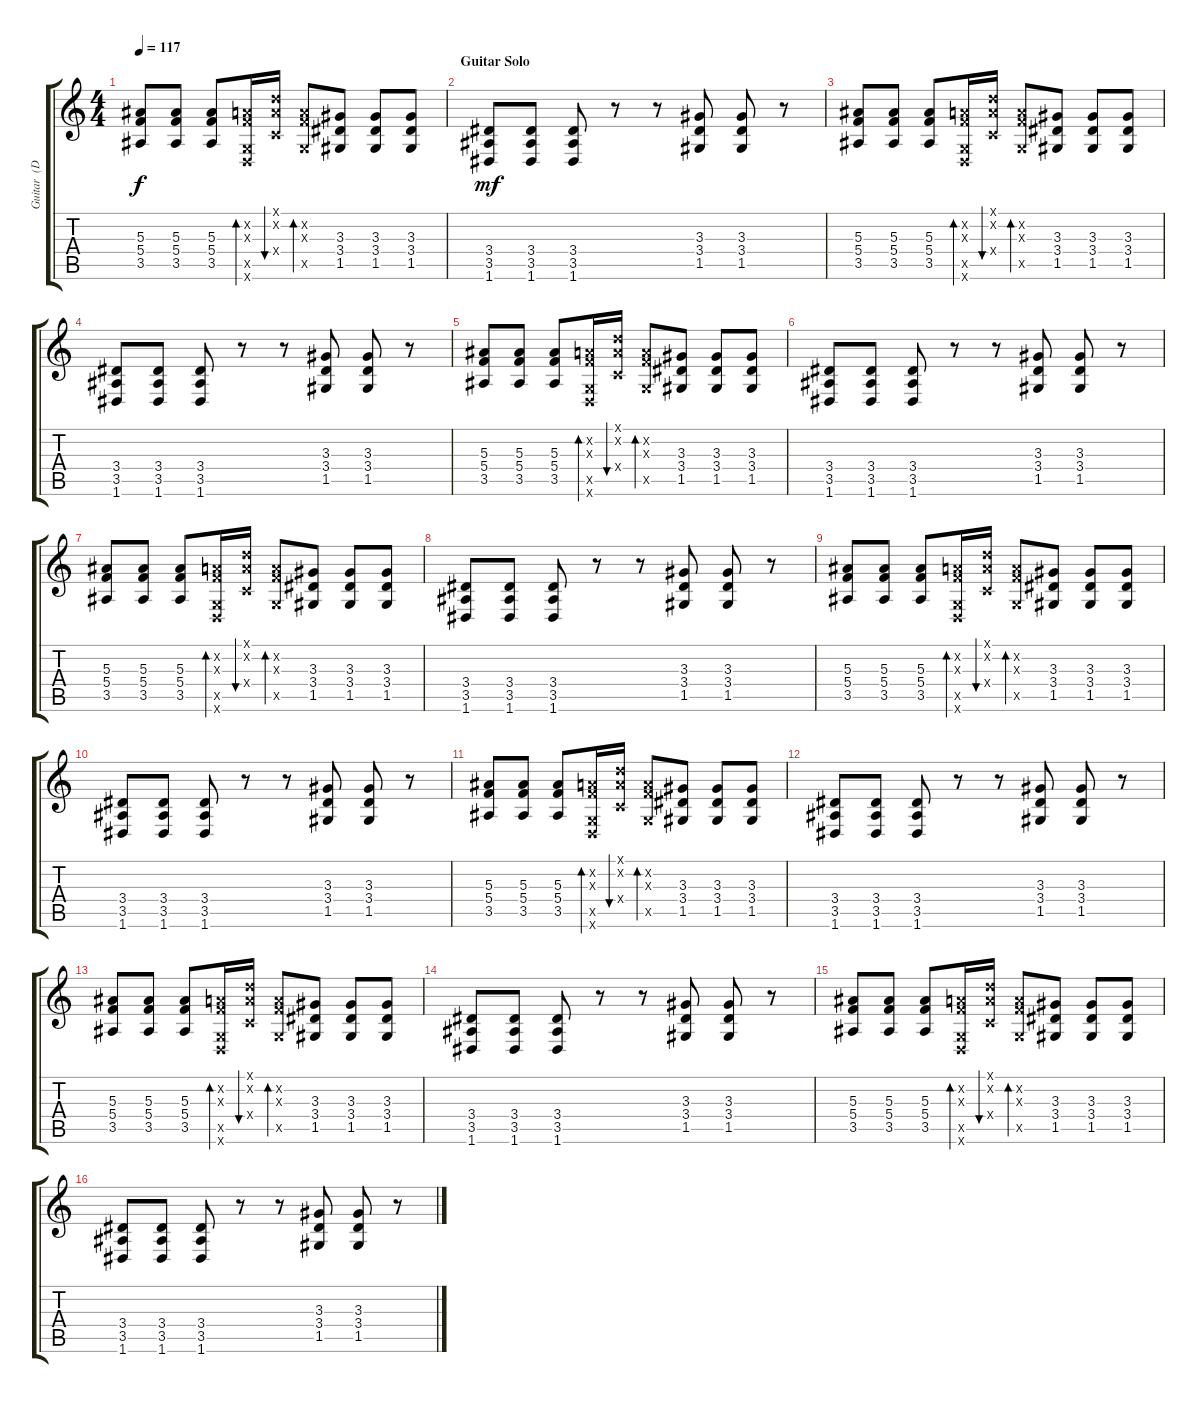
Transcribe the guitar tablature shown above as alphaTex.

\track ("Guitar  (DGCFAD)" "Guitar  (D") {instrument overdrivenguitar}
\staff {score tabs}
\tuning (D4 A3 F3 C3 G2 D2) {hide}
\ts (4 4)
\tempo 117
\clef g2
\ks c
(5.3 5.4 3.5).8{dy f} (5.3 5.4 3.5).8 (5.3 5.4 3.5).8 (0.2{x} 0.3{x} 0.5{x} 0.6{x}).16{bd 60} (0.1{x} 0.2{x} 0.4{x}).16{bu 60} (0.2{x} 0.3{x} 0.5{x}).8{bd 60} (3.3 3.4 1.5).8 (3.3 3.4 1.5).8 (3.3 3.4 1.5).8 |
\section ("" "Guitar Solo")
(3.4 3.5 1.6).8{dy mf balance 12} (3.4 3.5 1.6).8 (3.4 3.5 1.6).8 r.8 r.8 (3.3 3.4 1.5).8 (3.3 3.4 1.5).8 r.8 |
(5.3 5.4 3.5).8 (5.3 5.4 3.5).8 (5.3 5.4 3.5).8 (0.2{x} 0.3{x} 0.5{x} 0.6{x}).16{bd 60} (0.1{x} 0.2{x} 0.4{x}).16{bu 60} (0.2{x} 0.3{x} 0.5{x}).8{bd 60} (3.3 3.4 1.5).8 (3.3 3.4 1.5).8 (3.3 3.4 1.5).8 |
(3.4 3.5 1.6).8{balance 12} (3.4 3.5 1.6).8 (3.4 3.5 1.6).8 r.8 r.8 (3.3 3.4 1.5).8 (3.3 3.4 1.5).8 r.8 |
(5.3 5.4 3.5).8 (5.3 5.4 3.5).8 (5.3 5.4 3.5).8 (0.2{x} 0.3{x} 0.5{x} 0.6{x}).16{bd 60} (0.1{x} 0.2{x} 0.4{x}).16{bu 60} (0.2{x} 0.3{x} 0.5{x}).8{bd 60} (3.3 3.4 1.5).8 (3.3 3.4 1.5).8 (3.3 3.4 1.5).8 |
(3.4 3.5 1.6).8{balance 12} (3.4 3.5 1.6).8 (3.4 3.5 1.6).8 r.8 r.8 (3.3 3.4 1.5).8 (3.3 3.4 1.5).8 r.8 |
(5.3 5.4 3.5).8 (5.3 5.4 3.5).8 (5.3 5.4 3.5).8 (0.2{x} 0.3{x} 0.5{x} 0.6{x}).16{bd 60} (0.1{x} 0.2{x} 0.4{x}).16{bu 60} (0.2{x} 0.3{x} 0.5{x}).8{bd 60} (3.3 3.4 1.5).8 (3.3 3.4 1.5).8 (3.3 3.4 1.5).8 |
(3.4 3.5 1.6).8{balance 12} (3.4 3.5 1.6).8 (3.4 3.5 1.6).8 r.8 r.8 (3.3 3.4 1.5).8 (3.3 3.4 1.5).8 r.8 |
(5.3 5.4 3.5).8 (5.3 5.4 3.5).8 (5.3 5.4 3.5).8 (0.2{x} 0.3{x} 0.5{x} 0.6{x}).16{bd 60} (0.1{x} 0.2{x} 0.4{x}).16{bu 60} (0.2{x} 0.3{x} 0.5{x}).8{bd 60} (3.3 3.4 1.5).8 (3.3 3.4 1.5).8 (3.3 3.4 1.5).8 |
(3.4 3.5 1.6).8{balance 12} (3.4 3.5 1.6).8 (3.4 3.5 1.6).8 r.8 r.8 (3.3 3.4 1.5).8 (3.3 3.4 1.5).8 r.8 |
(5.3 5.4 3.5).8 (5.3 5.4 3.5).8 (5.3 5.4 3.5).8 (0.2{x} 0.3{x} 0.5{x} 0.6{x}).16{bd 60} (0.1{x} 0.2{x} 0.4{x}).16{bu 60} (0.2{x} 0.3{x} 0.5{x}).8{bd 60} (3.3 3.4 1.5).8 (3.3 3.4 1.5).8 (3.3 3.4 1.5).8 |
(3.4 3.5 1.6).8{balance 12} (3.4 3.5 1.6).8 (3.4 3.5 1.6).8 r.8 r.8 (3.3 3.4 1.5).8 (3.3 3.4 1.5).8 r.8 |
(5.3 5.4 3.5).8 (5.3 5.4 3.5).8 (5.3 5.4 3.5).8 (0.2{x} 0.3{x} 0.5{x} 0.6{x}).16{bd 60} (0.1{x} 0.2{x} 0.4{x}).16{bu 60} (0.2{x} 0.3{x} 0.5{x}).8{bd 60} (3.3 3.4 1.5).8 (3.3 3.4 1.5).8 (3.3 3.4 1.5).8 |
(3.4 3.5 1.6).8{balance 12} (3.4 3.5 1.6).8 (3.4 3.5 1.6).8 r.8 r.8 (3.3 3.4 1.5).8 (3.3 3.4 1.5).8 r.8 |
(5.3 5.4 3.5).8 (5.3 5.4 3.5).8 (5.3 5.4 3.5).8 (0.2{x} 0.3{x} 0.5{x} 0.6{x}).16{bd 60} (0.1{x} 0.2{x} 0.4{x}).16{bu 60} (0.2{x} 0.3{x} 0.5{x}).8{bd 60} (3.3 3.4 1.5).8 (3.3 3.4 1.5).8 (3.3 3.4 1.5).8 |
(3.4 3.5 1.6).8{balance 12} (3.4 3.5 1.6).8 (3.4 3.5 1.6).8 r.8 r.8 (3.3 3.4 1.5).8 (3.3 3.4 1.5).8 r.8
